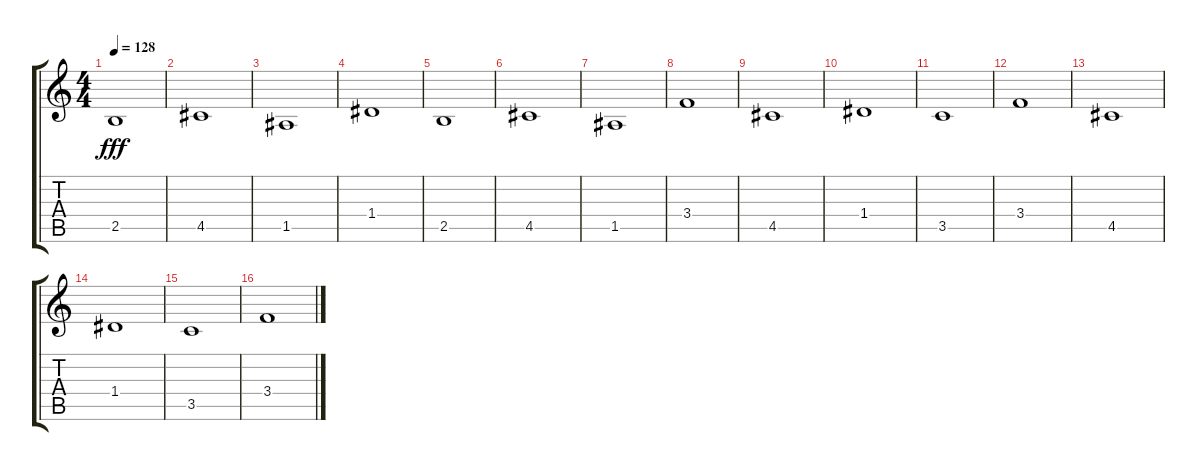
\track "" {instrument acousticguitarnylon}
\staff {score tabs}
\tuning (E4 B3 G3 D3 A2 E2) {hide}
\ts (4 4)
\tempo 128
\clef g2
\ks c
2.5.1{dy fff} |
4.5.1 |
1.5.1 |
1.4.1 |
2.5.1 |
4.5.1 |
1.5.1 |
3.4.1 |
4.5.1 |
1.4.1 |
3.5.1 |
3.4.1 |
4.5.1 |
1.4.1 |
3.5.1 |
3.4.1
